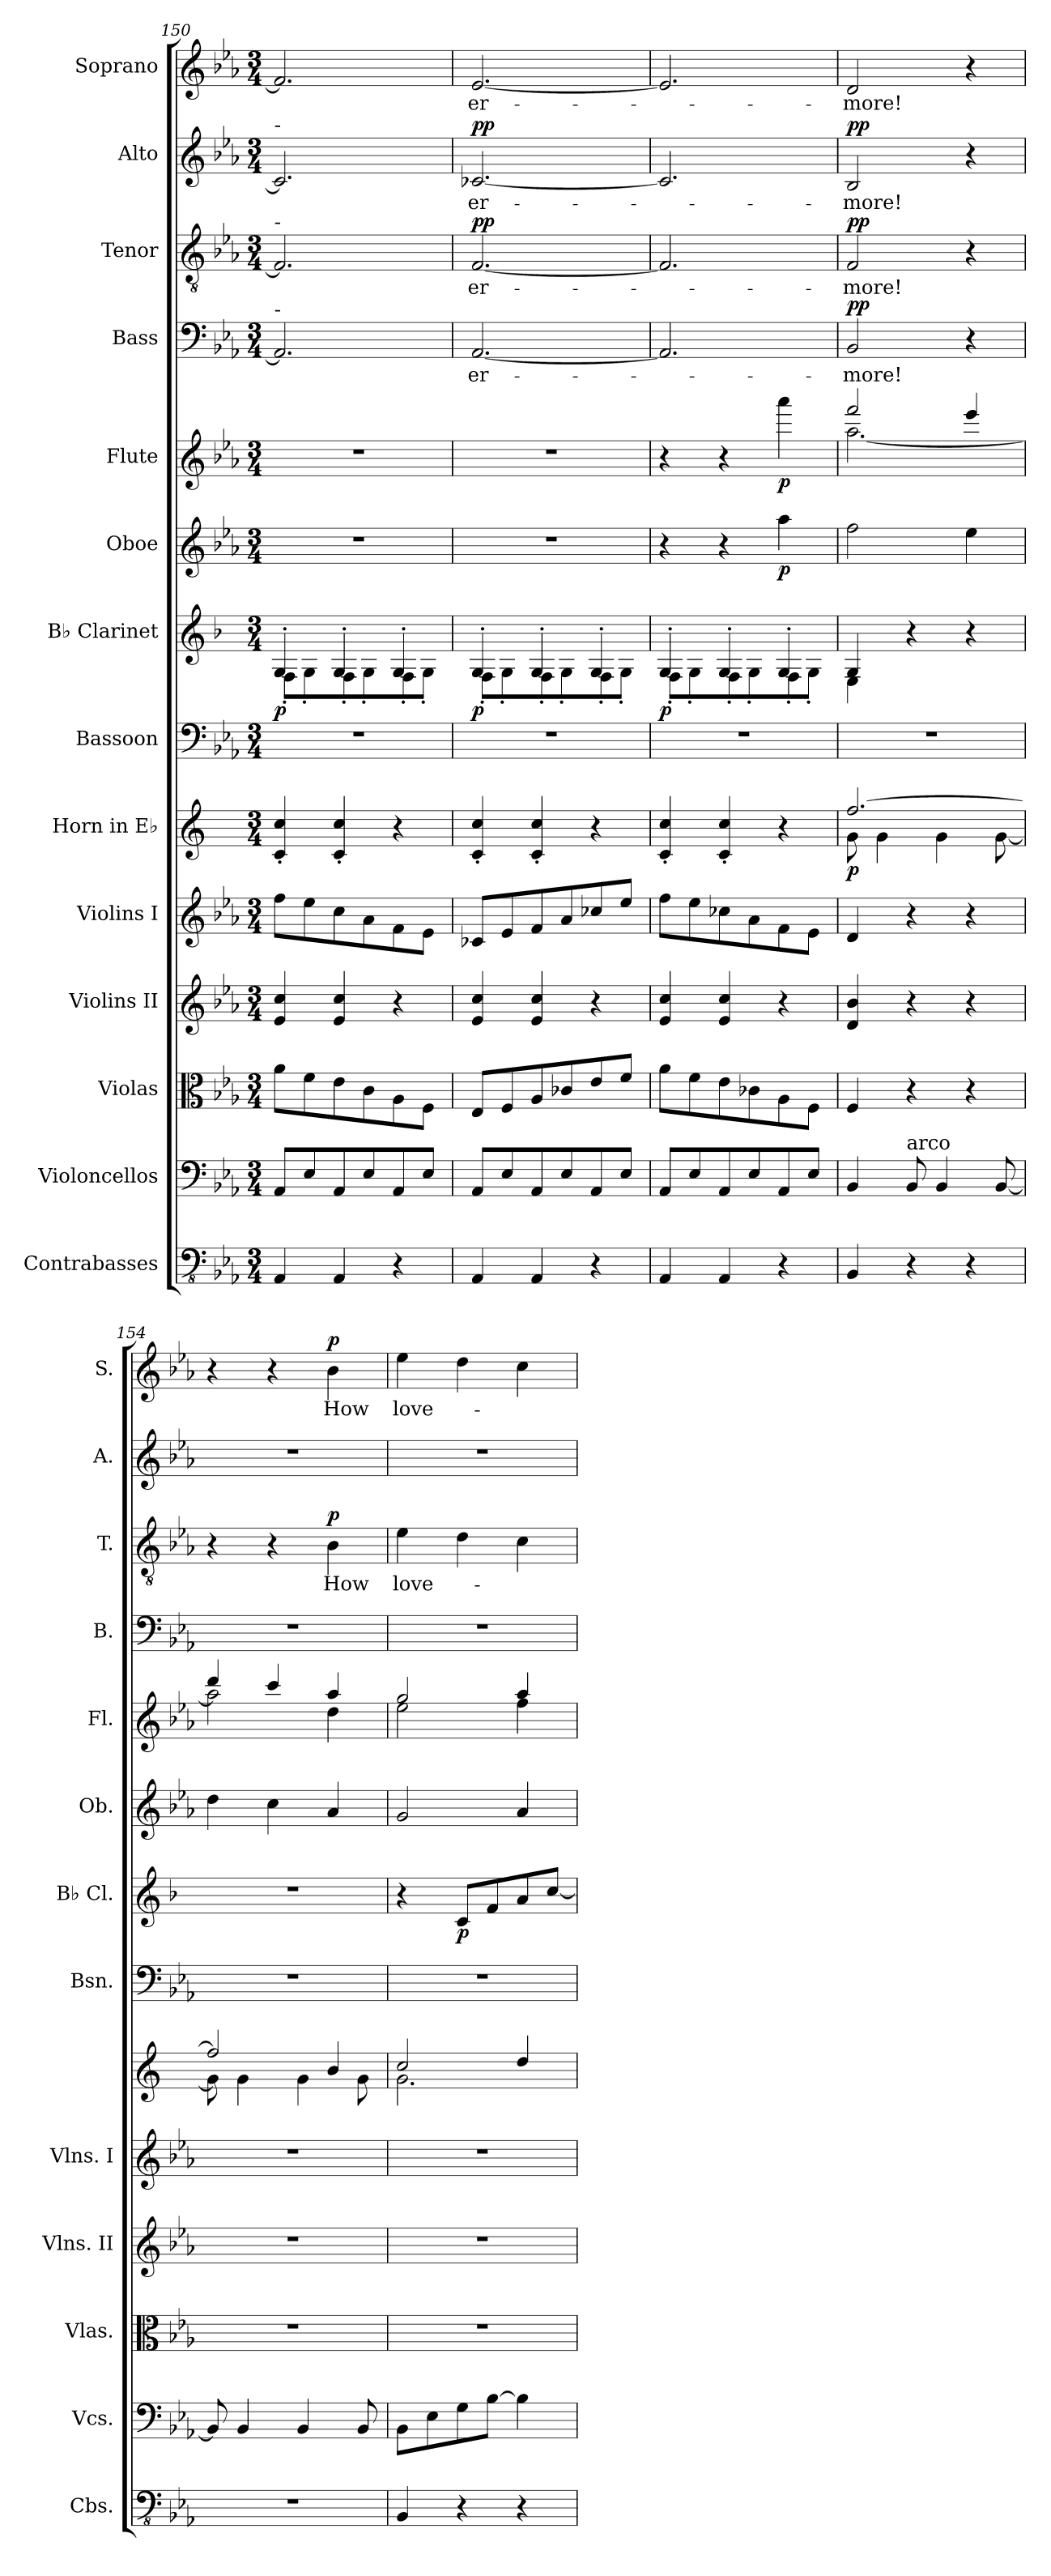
**kern	**kern	**kern	**kern	**kern	**kern	**dynam	**kern	**kern	**dynam	**kern	**dynam	**kern	**dynam	**kern	**text	**dynam	**kern	**text	**dynam	**kern	**text	**dynam	**kern	**text	**dynam
*part14	*part13	*part12	*part11	*part10	*part9	*part9	*part8	*part7	*part7	*part6	*part6	*part5	*part5	*part4	*part4	*part4	*part3	*part3	*part3	*part2	*part2	*part2	*part1	*part1	*part1
*staff14	*staff13	*staff12	*staff11	*staff10	*staff9	*staff9	*staff8	*staff7	*staff7	*staff6	*staff6	*staff5	*staff5	*staff4	*staff4	*staff4	*staff3	*staff3	*staff3	*staff2	*staff2	*staff2	*staff1	*staff1	*staff1
*I"Contrabasses	*I"Violoncellos	*I"Violas	*I"Violins II	*I"Violins I	*I"Horn in E♭	*	*I"Bassoon	*I"B♭ Clarinet	*	*I"Oboe	*	*I"Flute	*	*I"Bass	*	*	*I"Tenor	*	*	*I"Alto	*	*	*I"Soprano	*	*
*I'Cbs.	*I'Vcs.	*I'Vlas.	*I'Vlns. II	*I'Vlns. I	*	*	*I'Bsn.	*I'B♭ Cl.	*	*I'Ob.	*	*I'Fl.	*	*I'B.	*	*	*I'T.	*	*	*I'A.	*	*	*I'S.	*	*
*clefFv4	*clefF4	*clefC3	*clefG2	*clefG2	*clefG2	*	*clefF4	*clefG2	*	*clefG2	*	*clefG2	*	*clefF4	*	*	*clefGv2	*	*	*clefG2	*	*	*clefG2	*	*
*	*	*	*	*	*ITrd4c7	*	*	*ITrd1c2	*	*	*	*	*	*	*	*	*	*	*	*	*	*	*	*	*
*k[b-e-a-]	*k[b-e-a-]	*k[b-e-a-]	*k[b-e-a-]	*k[b-e-a-]	*k[b-]	*	*k[b-e-a-]	*k[b-e-a-]	*	*k[b-e-a-]	*	*k[b-e-a-]	*	*k[b-e-a-]	*	*	*k[b-e-a-]	*	*	*k[b-e-a-]	*	*	*k[b-e-a-]	*	*
*M3/4	*M3/4	*M3/4	*M3/4	*M3/4	*M3/4	*	*M3/4	*M3/4	*	*M3/4	*	*M3/4	*	*M3/4	*	*	*M3/4	*	*	*M3/4	*	*	*M3/4	*	*
=150	=150	=150	=150	=150	=150	=150	=150	=150	=150	=150	=150	=150	=150	=150	=150	=150	=150	=150	=150	=150	=150	=150	=150	=150	=150
*	*	*	*	*	*	*	*	*^	*	*	*	*	*	*	*	*	*	*	*	*	*	*	*	*	*
!	!	!	!	!	!	!	!	!	!	!	!	!	!	!	!	!	!	!	!	!	!LO:TX:a:t=-	!	!	!	!	!
!	!	!	!	!	!	!	!	!	!	!	!	!	!	!	!	!	!	!LO:TX:a:t=-	!	!	!	!	!	!	!	!
!	!	!	!	!	!	!	!	!	!	!	!	!	!	!	!LO:TX:a:t=-	!	!	!	!	!	!	!	!	!	!	!
!	!	!	!	!	!	!	!	!	!	!LO:DY:b	!	!	!	!	!	!	!	!	!	!	!	!	!	!	!	!
4AAA-/	8AA-/L	8a-\L	4e-/ 4cc/	8ff\L	4F/' 4f/'	.	2.r	4F'/	8E-'\L	p	2.r	.	2.r	.	2.AA-/]	.	.	2.F/]	.	.	2.c/]	.	.	2.f/]	.	.
.	8E-/	8f\	.	8ee-\	.	.	.	.	8F'\	.	.	.	.	.	.	.	.	.	.	.	.	.	.	.	.	.
4AAA-/	8AA-/	8e-\	4e-/ 4cc/	8cc\	4F/' 4f/'	.	.	4F'/	8E-'\	.	.	.	.	.	.	.	.	.	.	.	.	.	.	.	.	.
.	8E-/	8c\	.	8a-\	.	.	.	.	8F'\	.	.	.	.	.	.	.	.	.	.	.	.	.	.	.	.	.
4r	8AA-/	8A-\	4r	8f\	4r	.	.	4F'/	8E-'\	.	.	.	.	.	.	.	.	.	.	.	.	.	.	.	.	.
.	8E-/J	8F\J	.	8e-\J	.	.	.	.	8F'\J	.	.	.	.	.	.	.	.	.	.	.	.	.	.	.	.	.
=151	=151	=151	=151	=151	=151	=151	=151	=151	=151	=151	=151	=151	=151	=151	=151	=151	=151	=151	=151	=151	=151	=151	=151	=151	=151	=151
!	!	!	!	!	!	!	!	!	!	!LO:DY:b	!	!	!	!	!	!LO:LY:b	!	!	!LO:LY:b	!LO:DY:a	!	!LO:LY:b	!LO:DY:a	!	!LO:LY:b	!
4AAA-/	8AA-/L	8E-/L	4e-/ 4cc/	8c-X/L	4F/' 4f/'	.	2.r	4F'/	8E-'\L	p	2.r	.	2.r	.	[2.AA-/	-er-	.	[2.F/	-er-	pp	[2.c-X/	-er-	pp	[2.e-/	-er-	.
.	8E-/	8F/	.	8e-/	.	.	.	.	8F'\	.	.	.	.	.	.	.	.	.	.	.	.	.	.	.	.	.
4AAA-/	8AA-/	8A-/	4e-/ 4cc/	8f/	4F/' 4f/'	.	.	4F'/	8E-'\	.	.	.	.	.	.	.	.	.	.	.	.	.	.	.	.	.
.	8E-/	8c-X/	.	8a-/	.	.	.	.	8F'\	.	.	.	.	.	.	.	.	.	.	.	.	.	.	.	.	.
4r	8AA-/	8e-/	4r	8cc-X/	4r	.	.	4F'/	8E-'\	.	.	.	.	.	.	.	.	.	.	.	.	.	.	.	.	.
.	8E-/J	8f/J	.	8ee-/J	.	.	.	.	8F'\J	.	.	.	.	.	.	.	.	.	.	.	.	.	.	.	.	.
=152	=152	=152	=152	=152	=152	=152	=152	=152	=152	=152	=152	=152	=152	=152	=152	=152	=152	=152	=152	=152	=152	=152	=152	=152	=152	=152
!	!	!	!	!	!	!	!	!	!	!LO:DY:b	!	!	!	!	!	!	!	!	!	!	!	!	!	!	!	!
4AAA-/	8AA-/L	8a-\L	4e-/ 4cc/	8ff\L	4F/' 4f/'	.	2.r	4F'/	8E-'\L	p	4r	.	4r	.	2.AA-/]	.	.	2.F/]	.	.	2.c-/]	.	.	2.e-/]	.	.
.	8E-/	8f\	.	8ee-\	.	.	.	.	8F'\	.	.	.	.	.	.	.	.	.	.	.	.	.	.	.	.	.
4AAA-/	8AA-/	8e-\	4e-/ 4cc/	8cc-X\	4F/' 4f/'	.	.	4F'/	8E-'\	.	4r	.	4r	.	.	.	.	.	.	.	.	.	.	.	.	.
.	8E-/	8c-X\	.	8a-\	.	.	.	.	8F'\	.	.	.	.	.	.	.	.	.	.	.	.	.	.	.	.	.
!	!	!	!	!	!	!	!	!	!	!	!	!LO:DY:b	!	!LO:DY:b	!	!	!	!	!	!	!	!	!	!	!	!
4r	8AA-/	8A-\	4r	8f\	4r	.	.	4F'/	8E-'\	.	4aa-\	p	4aaa-\	p	.	.	.	.	.	.	.	.	.	.	.	.
.	8E-/J	8F\J	.	8e-\J	.	.	.	.	8F'\J	.	.	.	.	.	.	.	.	.	.	.	.	.	.	.	.	.
=153	=153	=153	=153	=153	=153	=153	=153	=153	=153	=153	=153	=153	=153	=153	=153	=153	=153	=153	=153	=153	=153	=153	=153	=153	=153	=153
*	*	*	*	*	*^	*	*	*	*	*	*	*	*^	*	*	*	*	*	*	*	*	*	*	*	*	*
!	!	!	!	!	!	!	!LO:DY:b	!	!	!	!	!	!	!	!	!	!	!LO:LY:b	!LO:DY:a	!	!LO:LY:b	!LO:DY:a	!	!LO:LY:b	!LO:DY:a	!	!LO:LY:b	!
4BBB-/	4BB-/	4F/	4d/ 4b-/	4d/	[2.b-/	8c\	p	2.r	4F/	4D\	.	2ff\	.	2fff/	[2.aa-\	.	2BB-/	-more!	pp	2F/	-more!	pp	2B-/	-more!	pp	2d/	-more!	.
.	.	.	.	.	.	4c\	.	.	.	.	.	.	.	.	.	.	.	.	.	.	.	.	.	.	.	.	.	.
!	!LO:TX:a:t=arco	!	!	!	!	!	!	!	!	!	!	!	!	!	!	!	!	!	!	!	!	!	!	!	!	!	!	!
4r	8BB-/	4r	4r	4r	.	.	.	.	4r	4ryy	.	.	.	.	.	.	.	.	.	.	.	.	.	.	.	.	.	.
.	4BB-/	.	.	.	.	4c\	.	.	.	.	.	.	.	.	.	.	.	.	.	.	.	.	.	.	.	.	.	.
4r	.	4r	4r	4r	.	.	.	.	4r	4ryy	.	4ee-\	.	4eee-/	.	.	4r	.	.	4r	.	.	4r	.	.	4r	.	.
.	[8BB-/	.	.	.	.	[8c\	.	.	.	.	.	.	.	.	.	.	.	.	.	.	.	.	.	.	.	.	.	.
*	*	*	*	*	*	*	*	*	*v	*v	*	*	*	*	*	*	*	*	*	*	*	*	*	*	*	*	*	*
!!LO:PB:g=z
=154	=154	=154	=154	=154	=154	=154	=154	=154	=154	=154	=154	=154	=154	=154	=154	=154	=154	=154	=154	=154	=154	=154	=154	=154	=154	=154	=154
2.r	8BB-/]	2.r	2.r	2.r	2b-/]	8c\]	.	2.r	2.r	.	4dd\	.	4ddd/	2aa-\]	.	2.r	.	.	4r	.	.	2.r	.	.	4r	.	.
.	4BB-/	.	.	.	.	4c\	.	.	.	.	.	.	.	.	.	.	.	.	.	.	.	.	.	.	.	.	.
.	.	.	.	.	.	.	.	.	.	.	4cc\	.	4ccc/	.	.	.	.	.	4r	.	.	.	.	.	4r	.	.
.	4BB-/	.	.	.	.	4c\	.	.	.	.	.	.	.	.	.	.	.	.	.	.	.	.	.	.	.	.	.
!	!	!	!	!	!	!	!	!	!	!	!	!	!	!	!	!	!	!	!	!LO:LY:b	!LO:DY:a	!	!	!	!	!LO:LY:b	!LO:DY:a
.	.	.	.	.	4e/	.	.	.	.	.	4a-/	.	4aa-/	4dd\	.	.	.	.	4B-\	How	p	.	.	.	4b-\	How	p
.	8BB-/	.	.	.	.	8c\	.	.	.	.	.	.	.	.	.	.	.	.	.	.	.	.	.	.	.	.	.
=155	=155	=155	=155	=155	=155	=155	=155	=155	=155	=155	=155	=155	=155	=155	=155	=155	=155	=155	=155	=155	=155	=155	=155	=155	=155	=155	=155
!	!	!	!	!	!	!	!	!	!	!	!	!	!	!	!	!	!	!	!	!LO:LY:b	!	!	!	!	!	!LO:LY:b	!
4BBB-/	8BB-\L	2.r	2.r	2.r	2f/	2.c\	.	2.r	4r	.	2g/	.	2gg/	2ee-\	.	2.r	.	.	4e-\	love-	.	2.r	.	.	4ee-\	love-	.
.	8E-\	.	.	.	.	.	.	.	.	.	.	.	.	.	.	.	.	.	.	.	.	.	.	.	.	.	.
!	!	!	!	!	!	!	!	!	!	!LO:DY:b	!	!	!	!	!	!	!	!	!	!	!	!	!	!	!	!	!
4r	8G\	.	.	.	.	.	.	.	8B-/L	p	.	.	.	.	.	.	.	.	4d\	.	.	.	.	.	4dd\	.	.
.	[8B-\J	.	.	.	.	.	.	.	8e-/	.	.	.	.	.	.	.	.	.	.	.	.	.	.	.	.	.	.
4r	4B-\]	.	.	.	4g/	.	.	.	8g/	.	4a-/	.	4aa-/	4ff\	.	.	.	.	4c\	.	.	.	.	.	4cc\	.	.
.	.	.	.	.	.	.	.	.	[8b-/J	.	.	.	.	.	.	.	.	.	.	.	.	.	.	.	.	.	.
*	*	*	*	*	*v	*v	*	*	*	*	*	*	*v	*v	*	*	*	*	*	*	*	*	*	*	*	*	*
=	=	=	=	=	=	=	=	=	=	=	=	=	=	=	=	=	=	=	=	=	=	=	=	=	=
*-	*-	*-	*-	*-	*-	*-	*-	*-	*-	*-	*-	*-	*-	*-	*-	*-	*-	*-	*-	*-	*-	*-	*-	*-	*-
